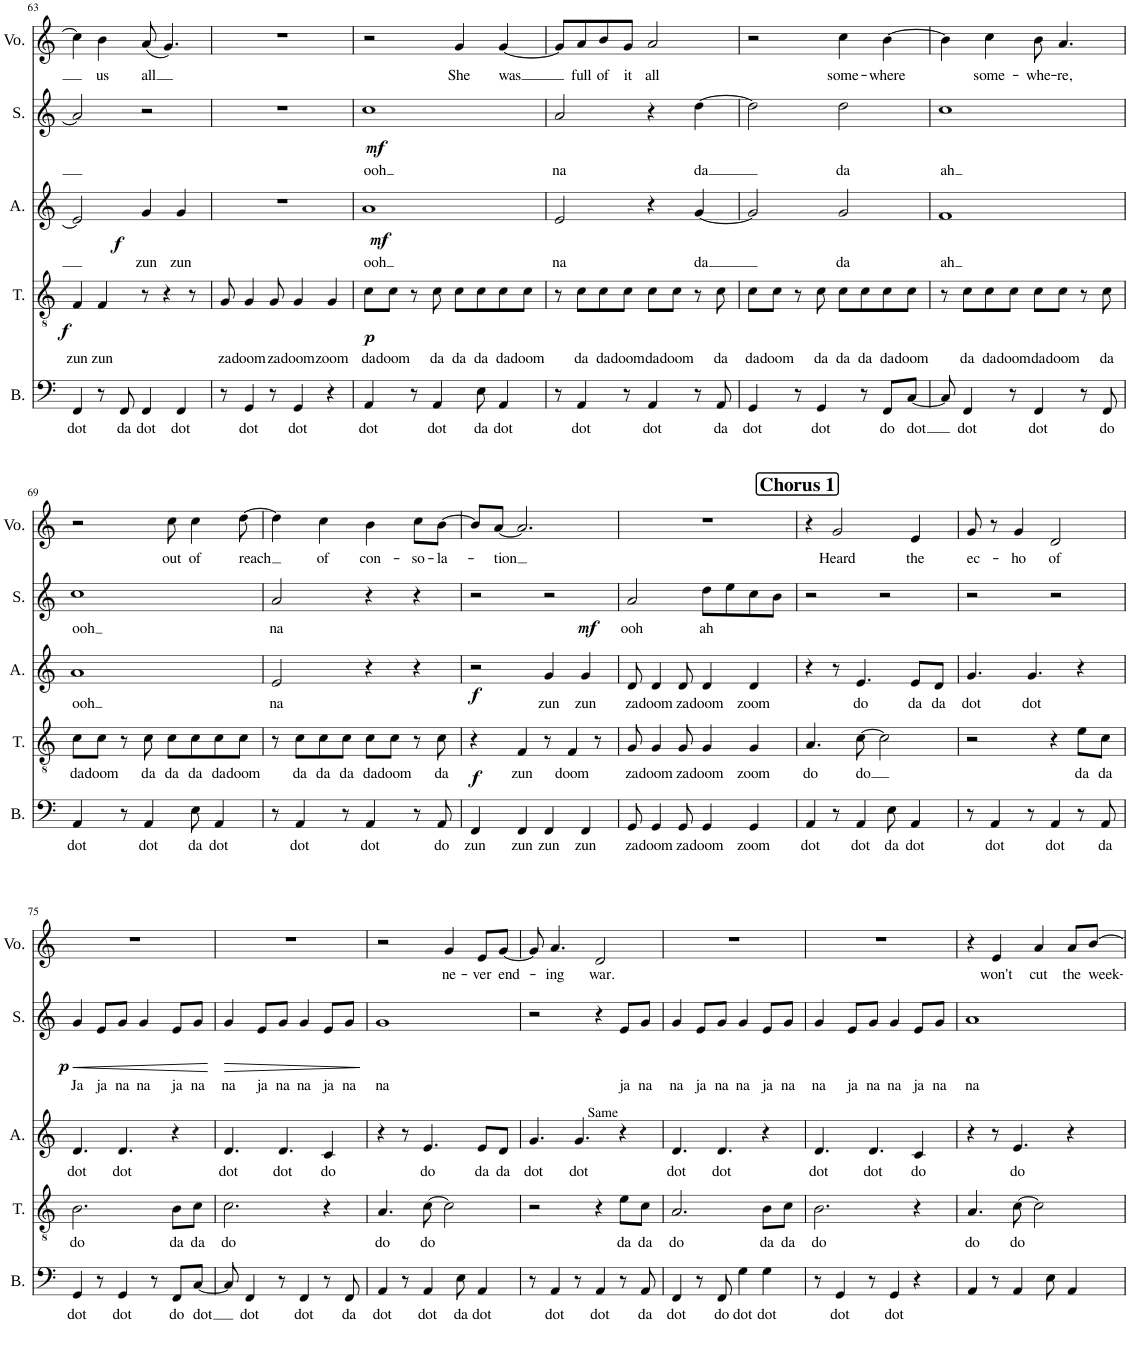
**kern	**text	**kern	**text	**dynam	**kern	**text	**dynam	**kern	**text	**dynam	**kern	**text
*part5	*part5	*part4	*part4	*part4	*part3	*part3	*part3	*part2	*part2	*part2	*part1	*part1
*staff5	*staff5	*staff4	*staff4	*staff4	*staff3	*staff3	*staff3	*staff2	*staff2	*staff2	*staff1	*staff1
*I"Bass	*	*I"Tenor	*	*	*I"Alto	*	*	*I"Soprano	*	*	*I"Voice	*
*I'B.	*	*I'T.	*	*	*I'A.	*	*	*I'S.	*	*	*I'Vo.	*
!!LO:PB:g=z
*clefF4	*	*clefGv2	*	*	*clefG2	*	*	*clefG2	*	*	*clefG2	*
*k[]	*	*k[]	*	*	*k[]	*	*	*k[]	*	*	*k[]	*
*M4/4	*	*M4/4	*	*	*M4/4	*	*	*M4/4	*	*	*M4/4	*
=63	=63	=63	=63	=63	=63	=63	=63	=63	=63	=63	=63	=63
!	!LO:LY:b	!	!LO:LY:b	!LO:DY:b	!	!	!	!	!	!	!	!
4FF/	dot	4F/	zun	f	2e/]	.	.	2a/]	.	.	4cc\]	.
!	!	!	!LO:LY:b	!	!	!	!	!	!	!	!	!LO:LY:b
8r	.	4F/	zun	.	.	.	.	.	.	.	4b\	us
!	!LO:LY:b	!	!	!	!	!	!	!	!	!	!	!
8FF/	da	.	.	.	.	.	.	.	.	.	.	.
!	!LO:LY:b	!	!	!	!	!LO:LY:b	!LO:DY:b	!	!	!	!	!LO:LY:b
4FF/	dot	8r	.	.	4g/	zun	f	2r	.	.	(8a/	-all
.	.	4r	.	.	.	.	.	.	.	.	4.g/)	.
!	!LO:LY:b	!	!	!	!	!LO:LY:b	!	!	!	!	!	!
4FF/	dot	.	.	.	4g/	zun	.	.	.	.	.	.
.	.	8r	.	.	.	.	.	.	.	.	.	.
=64	=64	=64	=64	=64	=64	=64	=64	=64	=64	=64	=64	=64
!	!	!	!LO:LY:b	!	!	!	!LO:DY:b	!	!	!LO:DY:b	!	!
8r	.	8G/	za	.	1r	.	mf	1r	.	mf	1r	.
!	!LO:LY:b	!	!LO:LY:b	!	!	!	!	!	!	!	!	!
4GG/	dot	4G/	doom	.	.	.	.	.	.	.	.	.
!	!	!	!LO:LY:b	!	!	!	!	!	!	!	!	!
8r	.	8G/	za	.	.	.	.	.	.	.	.	.
!	!LO:LY:b	!	!LO:LY:b	!	!	!	!	!	!	!	!	!
4GG/	dot	4G/	doom	.	.	.	.	.	.	.	.	.
!	!	!	!LO:LY:b	!LO:DY:b	!	!	!	!	!	!	!	!
4r	.	4G/	zoom	p	.	.	.	.	.	.	.	.
=65	=65	=65	=65	=65	=65	=65	=65	=65	=65	=65	=65	=65
!	!LO:LY:b	!	!LO:LY:b	!	!	!LO:LY:b	!	!	!LO:LY:b	!	!	!
4AA/	dot	8c\L	da	.	1a	ooh	.	1cc	ooh	.	2r	.
!	!	!	!LO:LY:b	!	!	!	!	!	!	!	!	!
.	.	8c\J	doom	.	.	.	.	.	.	.	.	.
8r	.	8r	.	.	.	.	.	.	.	.	.	.
!	!LO:LY:b	!	!LO:LY:b	!	!	!	!	!	!	!	!	!
4AA/	dot	8c\	da	.	.	.	.	.	.	.	.	.
!	!	!	!LO:LY:b	!	!	!	!	!	!	!	!	!LO:LY:b
.	.	8c\L	da	.	.	.	.	.	.	.	4g/	She
!	!LO:LY:b	!	!LO:LY:b	!	!	!	!	!	!	!	!	!
8E\	da	8c\	da	.	.	.	.	.	.	.	.	.
!	!LO:LY:b	!	!LO:LY:b	!	!	!	!	!	!	!	!	!LO:LY:b
4AA/	dot	8c\	da	.	.	.	.	.	.	.	[4g/	was
!	!	!	!LO:LY:b	!	!	!	!	!	!	!	!	!
.	.	8c\J	doom	.	.	.	.	.	.	.	.	.
=66	=66	=66	=66	=66	=66	=66	=66	=66	=66	=66	=66	=66
!	!	!	!	!	!	!LO:LY:b	!	!	!LO:LY:b	!	!	!
8r	.	8r	.	.	2e/	na	.	2a/	na	.	8g/L]	.
!	!LO:LY:b	!	!LO:LY:b	!	!	!	!	!	!	!	!	!LO:LY:b
4AA/	dot	8c\L	da	.	.	.	.	.	.	.	8a/	full
!	!	!	!LO:LY:b	!	!	!	!	!	!	!	!	!LO:LY:b
.	.	8c\	da	.	.	.	.	.	.	.	8b/	of
!	!	!	!LO:LY:b	!	!	!	!	!	!	!	!	!LO:LY:b
8r	.	8c\J	doom	.	.	.	.	.	.	.	8g/J	it
!	!LO:LY:b	!	!LO:LY:b	!	!	!	!	!	!	!	!	!LO:LY:b
4AA/	dot	8c\L	da	.	4r	.	.	4r	.	.	2a/	all
!	!	!	!LO:LY:b	!	!	!	!	!	!	!	!	!
.	.	8c\J	doom	.	.	.	.	.	.	.	.	.
!	!	!	!	!	!	!LO:LY:b	!	!	!LO:LY:b	!	!	!
8r	.	8r	.	.	[4g/	da	.	[4dd\	da	.	.	.
!	!LO:LY:b	!	!LO:LY:b	!	!	!	!	!	!	!	!	!
8AA/	da	8c\	da	.	.	.	.	.	.	.	.	.
=67	=67	=67	=67	=67	=67	=67	=67	=67	=67	=67	=67	=67
!	!LO:LY:b	!	!LO:LY:b	!	!	!	!	!	!	!	!	!
4GG/	dot	8c\L	da	.	2g/]	.	.	2dd\]	.	.	2r	.
!	!	!	!LO:LY:b	!	!	!	!	!	!	!	!	!
.	.	8c\J	doom	.	.	.	.	.	.	.	.	.
8r	.	8r	.	.	.	.	.	.	.	.	.	.
!	!LO:LY:b	!	!LO:LY:b	!	!	!	!	!	!	!	!	!
4GG/	dot	8c\	da	.	.	.	.	.	.	.	.	.
!	!	!	!LO:LY:b	!	!	!LO:LY:b	!	!	!LO:LY:b	!	!	!LO:LY:b
.	.	8c\L	da	.	2g/	da	.	2dd\	da	.	4cc\	some-
!	!	!	!LO:LY:b	!	!	!	!	!	!	!	!	!
8r	.	8c\	da	.	.	.	.	.	.	.	.	.
!	!LO:LY:b	!	!LO:LY:b	!	!	!	!	!	!	!	!	!LO:LY:b
8FF/L	do	8c\	da	.	.	.	.	.	.	.	[4b\	-where
!	!LO:LY:b	!	!LO:LY:b	!	!	!	!	!	!	!	!	!
[8C/J	dot	8c\J	doom	.	.	.	.	.	.	.	.	.
=68	=68	=68	=68	=68	=68	=68	=68	=68	=68	=68	=68	=68
!	!	!	!	!	!	!LO:LY:b	!	!	!LO:LY:b	!	!	!
8C/]	.	8r	.	.	1f	ah	.	1cc	ah	.	4b\]	.
!	!LO:LY:b	!	!LO:LY:b	!	!	!	!	!	!	!	!	!
4FF/	dot	8c\L	da	.	.	.	.	.	.	.	.	.
!	!	!	!LO:LY:b	!	!	!	!	!	!	!	!	!LO:LY:b
.	.	8c\	da	.	.	.	.	.	.	.	4cc\	some-
!	!	!	!LO:LY:b	!	!	!	!	!	!	!	!	!
8r	.	8c\J	doom	.	.	.	.	.	.	.	.	.
!	!LO:LY:b	!	!LO:LY:b	!	!	!	!	!	!	!	!	!LO:LY:b
4FF/	dot	8c\L	da	.	.	.	.	.	.	.	8b\	-whe-
!	!	!	!LO:LY:b	!	!	!	!	!	!	!	!	!LO:LY:b
.	.	8c\J	doom	.	.	.	.	.	.	.	4.a/	-re,
8r	.	8r	.	.	.	.	.	.	.	.	.	.
!	!LO:LY:b	!	!LO:LY:b	!	!	!	!	!	!	!	!	!
8FF/	do	8c\	da	.	.	.	.	.	.	.	.	.
!!LO:LB:g=z
=69	=69	=69	=69	=69	=69	=69	=69	=69	=69	=69	=69	=69
!	!LO:LY:b	!	!LO:LY:b	!	!	!LO:LY:b	!	!	!LO:LY:b	!	!	!
4AA/	dot	8c\L	da	.	1a	ooh	.	1cc	ooh	.	2r	.
!	!	!	!LO:LY:b	!	!	!	!	!	!	!	!	!
.	.	8c\J	doom	.	.	.	.	.	.	.	.	.
8r	.	8r	.	.	.	.	.	.	.	.	.	.
!	!LO:LY:b	!	!LO:LY:b	!	!	!	!	!	!	!	!	!
4AA/	dot	8c\	da	.	.	.	.	.	.	.	.	.
!	!	!	!LO:LY:b	!	!	!	!	!	!	!	!	!LO:LY:b
.	.	8c\L	da	.	.	.	.	.	.	.	8cc\	out
!	!LO:LY:b	!	!LO:LY:b	!	!	!	!	!	!	!	!	!LO:LY:b
8E\	da	8c\	da	.	.	.	.	.	.	.	4cc\	of
!	!LO:LY:b	!	!LO:LY:b	!	!	!	!	!	!	!	!	!
4AA/	dot	8c\	da	.	.	.	.	.	.	.	.	.
!	!	!	!LO:LY:b	!	!	!	!	!	!	!	!	!LO:LY:b
.	.	8c\J	doom	.	.	.	.	.	.	.	[8dd\	reach
=70	=70	=70	=70	=70	=70	=70	=70	=70	=70	=70	=70	=70
!	!	!	!	!	!	!LO:LY:b	!	!	!LO:LY:b	!	!	!
8r	.	8r	.	.	2e/	na	.	2a/	na	.	4dd\]	.
!	!LO:LY:b	!	!LO:LY:b	!	!	!	!	!	!	!	!	!
4AA/	dot	8c\L	da	.	.	.	.	.	.	.	.	.
!	!	!	!LO:LY:b	!	!	!	!	!	!	!	!	!LO:LY:b
.	.	8c\	da	.	.	.	.	.	.	.	4cc\	of
!	!	!	!LO:LY:b	!	!	!	!	!	!	!	!	!
8r	.	8c\J	da	.	.	.	.	.	.	.	.	.
!	!LO:LY:b	!	!LO:LY:b	!	!	!	!	!	!	!	!	!LO:LY:b
4AA/	dot	8c\L	da	.	4r	.	.	4r	.	.	4b\	con-
!	!	!	!LO:LY:b	!	!	!	!	!	!	!	!	!
.	.	8c\J	doom	.	.	.	.	.	.	.	.	.
!	!	!	!	!	!	!	!	!	!	!	!	!LO:LY:b
8r	.	8r	.	.	4r	.	.	4r	.	.	8cc\L	-so-
!	!LO:LY:b	!	!LO:LY:b	!	!	!	!	!	!	!	!	!LO:LY:b
8AA/	do	8c\	da	.	.	.	.	.	.	.	[8b\J	-la-
=71	=71	=71	=71	=71	=71	=71	=71	=71	=71	=71	=71	=71
!	!LO:LY:b	!	!	!LO:DY:b	!	!	!LO:DY:b	!	!	!	!	!
4FF/	zun	4r	.	f	2r	.	f	2r	.	.	8b/L]	.
!	!	!	!	!	!	!	!	!	!	!	!	!LO:LY:b
.	.	.	.	.	.	.	.	.	.	.	[8a/J	tion
!	!LO:LY:b	!	!LO:LY:b	!	!	!	!	!	!	!	!	!
4FF/	zun	4F/	zun	.	.	.	.	.	.	.	2.a/]	.
!	!LO:LY:b	!	!	!	!	!LO:LY:b	!	!	!	!LO:DY:b	!	!
4FF/	zun	8r	.	.	4g/	zun	.	2r	.	mf	.	.
!	!	!	!LO:LY:b	!	!	!	!	!	!	!	!	!
.	.	4F/	doom	.	.	.	.	.	.	.	.	.
!	!LO:LY:b	!	!	!	!	!LO:LY:b	!	!	!	!	!	!
4FF/	zun	.	.	.	4g/	zun	.	.	.	.	.	.
.	.	8r	.	.	.	.	.	.	.	.	.	.
=72	=72	=72	=72	=72	=72	=72	=72	=72	=72	=72	=72	=72
!	!LO:LY:b	!	!LO:LY:b	!	!	!LO:LY:b	!	!	!LO:LY:b	!	!	!
8GG/	za	8G/	za	.	8d/	za	.	2a/	ooh	.	1r	.
!	!LO:LY:b	!	!LO:LY:b	!	!	!LO:LY:b	!	!	!	!	!	!
4GG/	doom	4G/	doom	.	4d/	doom	.	.	.	.	.	.
!	!LO:LY:b	!	!LO:LY:b	!	!	!LO:LY:b	!	!	!	!	!	!
8GG/	za	8G/	za	.	8d/	za	.	.	.	.	.	.
!	!LO:LY:b	!	!LO:LY:b	!	!	!LO:LY:b	!	!	!LO:LY:b	!	!	!
4GG/	doom	4G/	doom	.	4d/	doom	.	8dd\L	ah	.	.	.
.	.	.	.	.	.	.	.	8ee\	.	.	.	.
!	!LO:LY:b	!	!LO:LY:b	!	!	!LO:LY:b	!	!	!	!	!	!
4GG/	zoom	4G/	zoom	.	4d/	zoom	.	8cc\	.	.	.	.
.	.	.	.	.	.	.	.	8b\J	.	.	.	.
!!LO:REH:place=s1:a:B:cj:fs=14:t=Chorus 1
=73	=73	=73	=73	=73	=73	=73	=73	=73	=73	=73	=73	=73
!	!LO:LY:b	!	!LO:LY:b	!	!	!	!	!	!	!	!	!
4AA/	dot	4.A/	do	.	4r	.	.	2r	.	.	4r	.
!	!	!	!	!	!	!	!	!	!	!	!	!LO:LY:b
8r	.	.	.	.	8r	.	.	.	.	.	2g/	Heard
!	!LO:LY:b	!	!LO:LY:b	!	!	!LO:LY:b	!	!	!	!	!	!
4AA/	dot	[8c\	do	.	4.e/	do	.	.	.	.	.	.
.	.	2c\]	.	.	.	.	.	2r	.	.	.	.
!	!LO:LY:b	!	!	!	!	!	!	!	!	!	!	!
8E\	da	.	.	.	.	.	.	.	.	.	.	.
!	!LO:LY:b	!	!	!	!	!LO:LY:b	!	!	!	!	!	!LO:LY:b
4AA/	dot	.	.	.	8e/L	da	.	.	.	.	4e/	the
!	!	!	!	!	!	!LO:LY:b	!	!	!	!	!	!
.	.	.	.	.	8d/J	da	.	.	.	.	.	.
=74	=74	=74	=74	=74	=74	=74	=74	=74	=74	=74	=74	=74
!	!	!	!	!	!	!LO:LY:b	!	!	!	!	!	!LO:LY:b
8r	.	2r	.	.	4.g/	dot	.	2r	.	.	8g/	ec-
!	!LO:LY:b	!	!	!	!	!	!	!	!	!	!	!
4AA/	dot	.	.	.	.	.	.	.	.	.	8r	.
!	!	!	!	!	!	!	!	!	!	!	!	!LO:LY:b
.	.	.	.	.	.	.	.	.	.	.	4g/	-ho
!	!	!	!	!	!	!LO:LY:b	!	!	!	!	!	!
8r	.	.	.	.	4.g/	dot	.	.	.	.	.	.
!	!LO:LY:b	!	!	!	!	!	!	!	!	!	!	!LO:LY:b
4AA/	dot	4r	.	.	.	.	.	2r	.	.	2d/	of
!	!	!	!LO:LY:b	!	!	!	!	!	!	!	!	!
8r	.	8e\L	da	.	4r	.	.	.	.	.	.	.
!	!LO:LY:b	!	!LO:LY:b	!	!	!	!	!	!	!	!	!
8AA/	da	8c\J	da	.	.	.	.	.	.	.	.	.
!!LO:LB:g=z
=75	=75	=75	=75	=75	=75	=75	=75	=75	=75	=75	=75	=75
!	!LO:LY:b	!	!LO:LY:b	!	!	!LO:LY:b	!	!	!LO:LY:b	!LO:HP:b	!	!
!	!	!	!	!	!	!	!	!	!	!LO:DY:n=1:b	!	!
4GG/	dot	2.B\	do	.	4.d/	dot	.	4g/	Ja	< p	1r	.
!	!	!	!	!	!	!	!	!	!LO:LY:b	!	!	!
8r	.	.	.	.	.	.	.	8e/L	ja	.	.	.
!	!LO:LY:b	!	!	!	!	!LO:LY:b	!	!	!LO:LY:b	!	!	!
4GG/	dot	.	.	.	4.d/	dot	.	8g/J	na	.	.	.
!	!	!	!	!	!	!	!	!	!LO:LY:b	!	!	!
.	.	.	.	.	.	.	.	4g/	na	.	.	.
8r	.	.	.	.	.	.	.	.	.	.	.	.
!	!LO:LY:b	!	!LO:LY:b	!	!	!	!	!	!LO:LY:b	!	!	!
8FF/L	do	8B\L	da	.	4r	.	.	8e/L	ja	.	.	.
!	!LO:LY:b	!	!LO:LY:b	!	!	!	!	!	!LO:LY:b	!	!	!
[8C/J	dot	8c\J	da	.	.	.	.	8g/J	na	.	.	.
.	.	.	.	.	.	.	.	.	.	[	.	.
=76	=76	=76	=76	=76	=76	=76	=76	=76	=76	=76	=76	=76
!	!	!	!LO:LY:b	!	!	!LO:LY:b	!	!	!LO:LY:b	!LO:HP:b	!	!
8C/]	.	2.c\	do	.	4.d/	dot	.	4g/	na	>	1r	.
!	!LO:LY:b	!	!	!	!	!	!	!	!	!	!	!
4FF/	dot	.	.	.	.	.	.	.	.	.	.	.
!	!	!	!	!	!	!	!	!	!LO:LY:b	!	!	!
.	.	.	.	.	.	.	.	8e/L	ja	.	.	.
!	!	!	!	!	!	!LO:LY:b	!	!	!LO:LY:b	!	!	!
8r	.	.	.	.	4.d/	dot	.	8g/J	na	.	.	.
!	!LO:LY:b	!	!	!	!	!	!	!	!LO:LY:b	!	!	!
4FF/	dot	.	.	.	.	.	.	4g/	na	.	.	.
!	!	!	!	!	!	!LO:LY:b	!	!	!LO:LY:b	!	!	!
8r	.	4r	.	.	4c/	do	.	8e/L	ja	.	.	.
!	!LO:LY:b	!	!	!	!	!	!	!	!LO:LY:b	!	!	!
8FF/	da	.	.	.	.	.	.	8g/J	na	.	.	.
.	.	.	.	.	.	.	.	.	.	]	.	.
=77	=77	=77	=77	=77	=77	=77	=77	=77	=77	=77	=77	=77
!	!LO:LY:b	!	!LO:LY:b	!	!	!	!	!	!LO:LY:b	!	!	!
4AA/	dot	4.A/	do	.	4r	.	.	1g	na	.	2r	.
8r	.	.	.	.	8r	.	.	.	.	.	.	.
!	!LO:LY:b	!	!LO:LY:b	!	!	!LO:LY:b	!	!	!	!	!	!
4AA/	dot	[8c\	do	.	4.e/	do	.	.	.	.	.	.
!	!	!	!	!	!	!	!	!	!	!	!	!LO:LY:b
.	.	2c\]	.	.	.	.	.	.	.	.	4g/	ne-
!	!LO:LY:b	!	!	!	!	!	!	!	!	!	!	!
8E\	da	.	.	.	.	.	.	.	.	.	.	.
!	!LO:LY:b	!	!	!	!	!LO:LY:b	!	!	!	!	!	!LO:LY:b
4AA/	dot	.	.	.	8e/L	da	.	.	.	.	8e/L	-ver
!	!	!	!	!	!	!LO:LY:b	!	!	!	!	!	!LO:LY:b
.	.	.	.	.	8d/J	da	.	.	.	.	[8g/J	end-
=78	=78	=78	=78	=78	=78	=78	=78	=78	=78	=78	=78	=78
!	!	!	!	!	!	!	!	!LO:TX:b:t=Same	!	!	!	!
!	!	!	!	!	!	!LO:LY:b	!	!	!	!	!	!
8r	.	2r	.	.	4.g/	dot	.	2r	.	.	8g/]	.
!	!LO:LY:b	!	!	!	!	!	!	!	!	!	!	!LO:LY:b
4AA/	dot	.	.	.	.	.	.	.	.	.	4.a/	ing
!	!	!	!	!	!	!LO:LY:b	!	!	!	!	!	!
8r	.	.	.	.	4.g/	dot	.	.	.	.	.	.
!	!LO:LY:b	!	!	!	!	!	!	!	!	!	!	!LO:LY:b
4AA/	dot	4r	.	.	.	.	.	4r	.	.	2d/	war.
!	!	!	!LO:LY:b	!	!	!	!	!	!LO:LY:b	!	!	!
8r	.	8e\L	da	.	4r	.	.	8e/L	ja	.	.	.
!	!LO:LY:b	!	!LO:LY:b	!	!	!	!	!	!LO:LY:b	!	!	!
8AA/	da	8c\J	da	.	.	.	.	8g/J	na	.	.	.
=79	=79	=79	=79	=79	=79	=79	=79	=79	=79	=79	=79	=79
!	!LO:LY:b	!	!LO:LY:b	!	!	!LO:LY:b	!	!	!LO:LY:b	!	!	!
4FF/	dot	2.A/	do	.	4.d/	dot	.	4g/	na	.	1r	.
!	!	!	!	!	!	!	!	!	!LO:LY:b	!	!	!
8r	.	.	.	.	.	.	.	8e/L	ja	.	.	.
!	!LO:LY:b	!	!	!	!	!LO:LY:b	!	!	!LO:LY:b	!	!	!
8FF/	do	.	.	.	4.d/	dot	.	8g/J	na	.	.	.
!	!LO:LY:b	!	!	!	!	!	!	!	!LO:LY:b	!	!	!
4G\	dot	.	.	.	.	.	.	4g/	na	.	.	.
!	!LO:LY:b	!	!LO:LY:b	!	!	!	!	!	!LO:LY:b	!	!	!
4G\	dot	8B\L	da	.	4r	.	.	8e/L	ja	.	.	.
!	!	!	!LO:LY:b	!	!	!	!	!	!LO:LY:b	!	!	!
.	.	8c\J	da	.	.	.	.	8g/J	na	.	.	.
=80	=80	=80	=80	=80	=80	=80	=80	=80	=80	=80	=80	=80
!	!	!	!LO:LY:b	!	!	!LO:LY:b	!	!	!LO:LY:b	!	!	!
8r	.	2.B\	do	.	4.d/	dot	.	4g/	na	.	1r	.
!	!LO:LY:b	!	!	!	!	!	!	!	!	!	!	!
4GG/	dot	.	.	.	.	.	.	.	.	.	.	.
!	!	!	!	!	!	!	!	!	!LO:LY:b	!	!	!
.	.	.	.	.	.	.	.	8e/L	ja	.	.	.
!	!	!	!	!	!	!LO:LY:b	!	!	!LO:LY:b	!	!	!
8r	.	.	.	.	4.d/	dot	.	8g/J	na	.	.	.
!	!LO:LY:b	!	!	!	!	!	!	!	!LO:LY:b	!	!	!
4GG/	dot	.	.	.	.	.	.	4g/	na	.	.	.
!	!	!	!	!	!	!LO:LY:b	!	!	!LO:LY:b	!	!	!
4r	.	4r	.	.	4c/	do	.	8e/L	ja	.	.	.
!	!	!	!	!	!	!	!	!	!LO:LY:b	!	!	!
.	.	.	.	.	.	.	.	8g/J	na	.	.	.
=81	=81	=81	=81	=81	=81	=81	=81	=81	=81	=81	=81	=81
!	!	!	!LO:LY:b	!	!	!	!	!	!LO:LY:b	!	!	!
4AA/	.	4.A/	do	.	4r	.	.	1a	na	.	4r	.
!	!	!	!	!	!	!	!	!	!	!	!	!LO:LY:b
8r	.	.	.	.	8r	.	.	.	.	.	4e/	won't
!	!	!	!LO:LY:b	!	!	!LO:LY:b	!	!	!	!	!	!
4AA/	.	[8c\	do	.	4.e/	do	.	.	.	.	.	.
!	!	!	!	!	!	!	!	!	!	!	!	!LO:LY:b
.	.	2c\]	.	.	.	.	.	.	.	.	4a/	cut
8E\	.	.	.	.	.	.	.	.	.	.	.	.
!	!	!	!	!	!	!	!	!	!	!	!	!LO:LY:b
4AA/	.	.	.	.	4r	.	.	.	.	.	8a/L	the
!	!	!	!	!	!	!	!	!	!	!	!	!LO:LY:b
.	.	.	.	.	.	.	.	.	.	.	[8b/J	week-
=	=	=	=	=	=	=	=	=	=	=	=	=
*-	*-	*-	*-	*-	*-	*-	*-	*-	*-	*-	*-	*-
